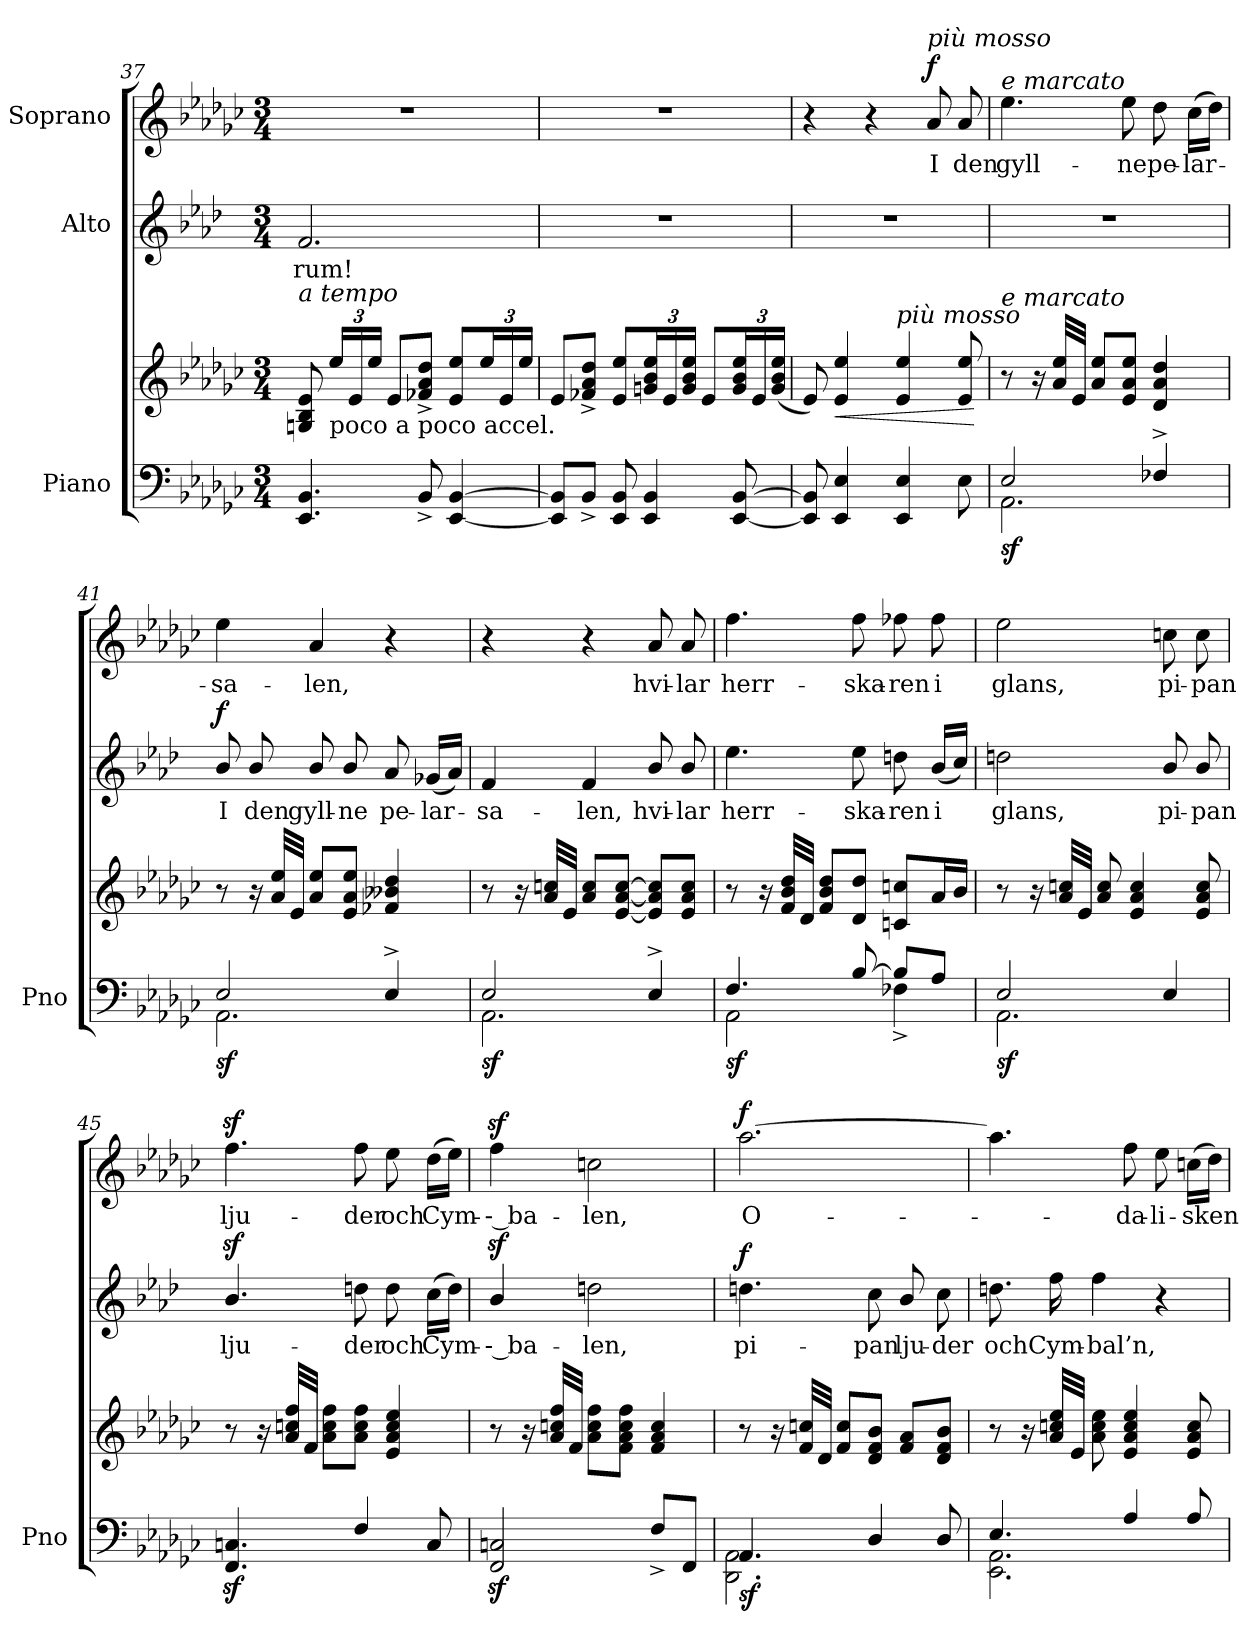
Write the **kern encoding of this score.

**kern	**kern	**dynam	**kern	**text	**dynam	**kern	**text	**dynam
*part3	*part3	*part3	*part2	*part2	*part2	*part1	*part1	*part1
*staff4	*staff3	*staff3/4	*staff2	*staff2	*staff2	*staff1	*staff1	*staff1
*I"Piano	*	*	*I"Alto	*	*	*I"Soprano	*	*
*I'Pno	*	*	*	*	*	*	*	*
!!LO:PB:g=z
*clefF4	*clefG2	*	*clefG2	*	*	*clefG2	*	*
*	*	*	*ITrd1c2	*	*	*	*	*
*k[b-e-a-d-g-c-]	*k[b-e-a-d-g-c-]	*	*k[b-e-a-d-g-c-]	*	*	*k[b-e-a-d-g-c-]	*	*
*M3/4	*M3/4	*	*M3/4	*	*	*M3/4	*	*
=37	=37	=37	=37	=37	=37	=37	=37	=37
!	!LO:TX:a:i:t=a tempo	!	!	!	!	!	!	!
!	!	!	!	!LO:LY:b	!	!	!	!
4.EE-/ 4.BB-/	8Gn/ 8B-/ 8e-/	.	2.e-/	rum!	.	2.r	.	.
*	*Xbrackettup	*	*	*	*	*	*	*
!	!LO:TX:b:t=poco a poco accel.	!	!	!	!	!	!	!
.	24ee-/LL	.	.	.	.	.	.	.
.	24e-/	.	.	.	.	.	.	.
.	24ee-/JJ	.	.	.	.	.	.	.
.	8e-/L	.	.	.	.	.	.	.
8BB-^/	8f-X/^ 8a-/^ 8dd-/^J	.	.	.	.	.	.	.
[4EE-/ [4BB-/	8e-/ 8ee-/L	.	.	.	.	.	.	.
.	24ee-/L	.	.	.	.	.	.	.
.	24e-/	.	.	.	.	.	.	.
.	24ee-/JJ	.	.	.	.	.	.	.
=38	=38	=38	=38	=38	=38	=38	=38	=38
8EE-/] 8BB-/]L	8e-/L	.	2.r	.	.	2.r	.	.
8BB-^/J	8f-X/^ 8a-/^ 8dd-/^J	.	.	.	.	.	.	.
8EE-/ 8BB-/	8e-/ 8ee-/L	.	.	.	.	.	.	.
4EE-/ 4BB-/	24gn/ 24b-/ 24ee-/L	.	.	.	.	.	.	.
.	24e-/	.	.	.	.	.	.	.
.	24g/ 24b-/ 24ee-/JJ	.	.	.	.	.	.	.
.	8e-/L	.	.	.	.	.	.	.
[8EE-/ [8BB-/	24g/ 24b-/ 24ee-/L	.	.	.	.	.	.	.
.	24e-/	.	.	.	.	.	.	.
.	(<24g/ 24b-/ 24ee-/JJ	.	.	.	.	.	.	.
=39	=39	=39	=39	=39	=39	=39	=39	=39
8EE-/] 8BB-/]	8e-/)	.	2.r	.	.	4r	.	.
!	!	!LO:HP:b	!	!	!	!	!	!
4EE-/ 4E-/	4e-/ 4ee-/	<	.	.	.	.	.	.
.	.	.	.	.	.	4r	.	.
!	!LO:TX:a:i:t=più mosso	!	!	!	!	!	!	!
4EE-/ 4E-/	4e-/ 4ee-/	.	.	.	.	.	.	.
!	!	!	!	!	!	!LO:TX:a:i:t=più mosso	!	!
!	!	!	!	!	!	!	!LO:LY:b	!LO:DY:a
.	.	.	.	.	.	8a-/	I	f
!	!	!	!	!	!	!	!LO:LY:b	!
8E-\	8e-/ 8ee-/	.	.	.	.	8a-/	den	.
.	.	[	.	.	.	.	.	.
!!LO:LB:g=z
=40	=40	=40	=40	=40	=40	=40	=40	=40
*^	*	*	*	*	*	*	*	*
!	!	!	!	!	!	!	!LO:TX:a:i:t=e marcato	!	!
!	!	!LO:TX:a:i:t=e marcato	!	!	!	!	!	!	!
!	!	!	!LO:DY:b=2	!	!	!	!	!LO:LY:b	!
2E-/	2.AA-\	8r	sf	2.r	.	.	4.ee-\	gyll-	.
.	.	16r	.	.	.	.	.	.	.
.	.	32a-/ 32ee-/LLL	.	.	.	.	.	.	.
.	.	32e-/JJJ	.	.	.	.	.	.	.
.	.	8a-/ 8ee-/L	.	.	.	.	.	.	.
!	!	!	!	!	!	!	!	!LO:LY:b	!
.	.	8e-/ 8a-/ 8ee-/J	.	.	.	.	8ee-\	-ne	.
!	!	!	!	!	!	!	!	!LO:LY:b	!
4F-X^/	.	4d-/ 4a-/ 4dd-/	.	.	.	.	8dd-\	pe-	.
!	!	!	!	!	!	!	!	!LO:LY:b	!
.	.	.	.	.	.	.	(>16cc-\LL	-lar-	.
.	.	.	.	.	.	.	16dd-\JJ)	.	.
=41	=41	=41	=41	=41	=41	=41	=41	=41	=41
!	!	!	!LO:DY:b=2	!	!LO:LY:b	!LO:DY:a	!	!LO:LY:b	!
2E-/	2.AA-\	8r	sf	8a-/	I	f	4ee-\	-sa-	.
!	!	!	!	!	!LO:LY:b	!	!	!	!
.	.	16r	.	8a-/	den	.	.	.	.
.	.	32a-/ 32ee-/LLL	.	.	.	.	.	.	.
.	.	32e-/JJJ	.	.	.	.	.	.	.
!	!	!	!	!	!LO:LY:b	!	!	!LO:LY:b	!
.	.	8a-/ 8ee-/L	.	8a-/	gyll-	.	4a-/	-len,	.
!	!	!	!	!	!LO:LY:b	!	!	!	!
.	.	8e-/ 8a-/ 8ee-/J	.	8a-/	-ne	.	.	.	.
!	!	!	!	!	!LO:LY:b	!	!	!	!
4E-^/	.	4f-X/ 4b--X/ 4dd-/	.	8g-/	pe-	.	4r	.	.
!	!	!	!	!	!LO:LY:b	!	!	!	!
.	.	.	.	(<16f-X/LL	-lar-	.	.	.	.
.	.	.	.	16g-/JJ)	.	.	.	.	.
=42	=42	=42	=42	=42	=42	=42	=42	=42	=42
!	!	!	!LO:DY:b=2	!	!LO:LY:b	!	!	!	!
2E-/	2.AA-\	8r	sf	4e-/	-sa-	.	4r	.	.
.	.	16r	.	.	.	.	.	.	.
.	.	32a-/ 32ccn/LLL	.	.	.	.	.	.	.
.	.	32e-/JJJ	.	.	.	.	.	.	.
!	!	!	!	!	!LO:LY:b	!	!	!	!
.	.	8a-/ 8cc/L	.	4e-/	-len,	.	4r	.	.
.	.	[8e-/ [8a-/ [8cc/J	.	.	.	.	.	.	.
!	!	!	!	!	!LO:LY:b	!	!	!LO:LY:b	!
4E-^/	.	8e-/] 8a-/] 8cc/]L	.	8a-/	hvi-	.	8a-/	hvi-	.
!	!	!	!	!	!LO:LY:b	!	!	!LO:LY:b	!
.	.	8e-/ 8a-/ 8cc/J	.	8a-/	-lar	.	8a-/	-lar	.
!!LO:LB:g=z
=43	=43	=43	=43	=43	=43	=43	=43	=43	=43
!	!	!	!LO:DY:b=2	!	!LO:LY:b	!	!	!LO:LY:b	!LO:DY:a
!	!	!	!	!	!	!	!	!	!LO:DY:n=1:a
4.F/	2AA-\	8r	sf	4.dd-\	herr-	.	4.ff\	herr-	other-dynamics f
.	.	16r	.	.	.	.	.	.	.
.	.	32f/ 32b-/ 32dd-/LLL	.	.	.	.	.	.	.
.	.	32d-/JJJ	.	.	.	.	.	.	.
.	.	8f/ 8b-/ 8dd-/L	.	.	.	.	.	.	.
!	!	!	!	!	!LO:LY:b	!	!	!LO:LY:b	!
[8B-/	.	8d-/ 8dd-/J	.	8dd-\	-ska-	.	8ff\	-ska-	.
!	!	!	!	!	!LO:LY:b	!	!	!LO:LY:b	!
8B-/L]	4F-X^\	8cn/ 8ccn/L	.	8ccn\	-ren	.	8ff-X\	-ren	.
!	!	!	!	!	!LO:LY:b	!	!	!LO:LY:b	!
8A-/J	.	16a-/L	.	(<16a-/LL	i	.	8ff-\	i	.
.	.	16b-/JJ	.	16b-/JJ)	.	.	.	.	.
=44	=44	=44	=44	=44	=44	=44	=44	=44	=44
!	!	!	!LO:DY:b=2	!	!LO:LY:b	!	!	!LO:LY:b	!
2E-/	2.AA-\	8r	sf	2ccn\	glans,	.	2ee-\	glans,	.
.	.	16r	.	.	.	.	.	.	.
.	.	32a-/ 32ccn/LLL	.	.	.	.	.	.	.
.	.	32e-/JJJ	.	.	.	.	.	.	.
.	.	8a-/ 8cc/	.	.	.	.	.	.	.
.	.	4e-/ 4a-/ 4cc/	.	.	.	.	.	.	.
!	!	!	!	!	!LO:LY:b	!	!	!LO:LY:b	!
4E-/	.	.	.	8a-/	pi-	.	8ccn\	pi-	.
!	!	!	!	!	!LO:LY:b	!	!	!LO:LY:b	!
.	.	8e-/ 8a-/ 8cc/	.	8a-/	-pan	.	8cc\	-pan	.
*v	*v	*	*	*	*	*	*	*	*
=45	=45	=45	=45	=45	=45	=45	=45	=45
!	!	!	!	!LO:LY:b	!	!	!LO:LY:b	!
4.FF/z< 4.Cn/z<	8r	.	4.a-z>/	lju-	.	4.ffz>\	lju-	.
.	16r	.	.	.	.	.	.	.
.	32a-/ 32ccn/ 32ff/LLL	.	.	.	.	.	.	.
.	32f/JJJ	.	.	.	.	.	.	.
.	8a-\ 8cc\ 8ff\L	.	.	.	.	.	.	.
!	!	!	!	!LO:LY:b	!	!	!LO:LY:b	!
4F/	8a-\ 8cc\ 8ff\J	.	8ccn\	-der	.	8ff\	-der	.
!	!	!	!	!LO:LY:b	!	!	!LO:LY:b	!
.	4e-/ 4a-/ 4cc/ 4ee-/	.	8cc\	och	.	8ee-\	och	.
!	!	!	!	!LO:LY:b	!	!	!LO:LY:b	!
8C/	.	.	(>16b-\LL	Cym-	.	(>16dd-\LL	Cym-	.
.	.	.	16cc\JJ)	.	.	16ee-\JJ)	.	.
!!LO:PB:g=z
=46	=46	=46	=46	=46	=46	=46	=46	=46
!	!	!	!	!LO:LY:b	!	!	!LO:LY:b	!
2FF/z< 2Cn/z<	8r	.	4a-z>/	-- ba-	.	4ffz>\	-- ba-	.
.	16r	.	.	.	.	.	.	.
.	32a-/ 32ccn/ 32ff/LLL	.	.	.	.	.	.	.
.	32f/JJJ	.	.	.	.	.	.	.
!	!	!	!	!LO:LY:b	!	!	!LO:LY:b	!
.	8a-\ 8cc\ 8ff\L	.	2ccn\	-len,	.	2ccn\	-len,	.
.	8f\ 8a-\ 8cc\ 8ff\J	.	.	.	.	.	.	.
8F^/L	4f/ 4a-/ 4cc/	.	.	.	.	.	.	.
8FF/J	.	.	.	.	.	.	.	.
=47	=47	=47	=47	=47	=47	=47	=47	=47
*^	*	*	*	*	*	*	*	*
!	!	!	!LO:DY:b=2	!	!LO:LY:b	!LO:DY:a	!	!LO:LY:b	!LO:DY:a
4.AA-/	2.DD-\ 2.AA-\	8r	sf	4.ccn\	pi-	f	[2.aa-\	O-	f
.	.	16r	.	.	.	.	.	.	.
.	.	32f/ 32ccn/LLL	.	.	.	.	.	.	.
.	.	32d-/JJJ	.	.	.	.	.	.	.
.	.	8f/ 8cc/L	.	.	.	.	.	.	.
!	!	!	!	!	!LO:LY:b	!	!	!	!
4D-/	.	8d-/ 8f/ 8b-/J	.	8b-\	-pan	.	.	.	.
!	!	!	!	!	!LO:LY:b	!	!	!	!
.	.	8f/ 8a-/L	.	8a-/	lju-	.	.	.	.
!	!	!	!	!	!LO:LY:b	!	!	!	!
8D-/	.	8d-/ 8f/ 8b-/J	.	8b-\	-der	.	.	.	.
=48	=48	=48	=48	=48	=48	=48	=48	=48	=48
!	!	!	!	!	!LO:LY:b	!	!	!	!
4.E-/	2.EE-\ 2.AA-\	8r	.	8.ccn\	och	.	4.aa-\]	.	.
.	.	16r	.	.	.	.	.	.	.
!	!	!	!	!	!LO:LY:b	!	!	!	!
.	.	32a-/ 32ccn/ 32ee-/LLL	.	16ee-\	Cym-	.	.	.	.
.	.	32e-/JJJ	.	.	.	.	.	.	.
!	!	!	!	!	!LO:LY:b	!	!	!	!
.	.	8a-\ 8cc\ 8ee-\	.	4ee-\	-bal’n,	.	.	.	.
!	!	!	!	!	!	!	!	!LO:LY:b	!
4A-/	.	4e-/ 4a-/ 4cc/ 4ee-/	.	.	.	.	8ff\	-da-	.
!	!	!	!	!	!	!	!	!LO:LY:b	!
.	.	.	.	4r	.	.	8ee-\	-li-	.
!	!	!	!	!	!	!	!	!LO:LY:b	!
8A-/	.	8e-/ 8a-/ 8cc/	.	.	.	.	(>16ccn\LL	-sken	.
.	.	.	.	.	.	.	16dd-\JJ)	.	.
*v	*v	*	*	*	*	*	*	*	*
=	=	=	=	=	=	=	=	=
*-	*-	*-	*-	*-	*-	*-	*-	*-
